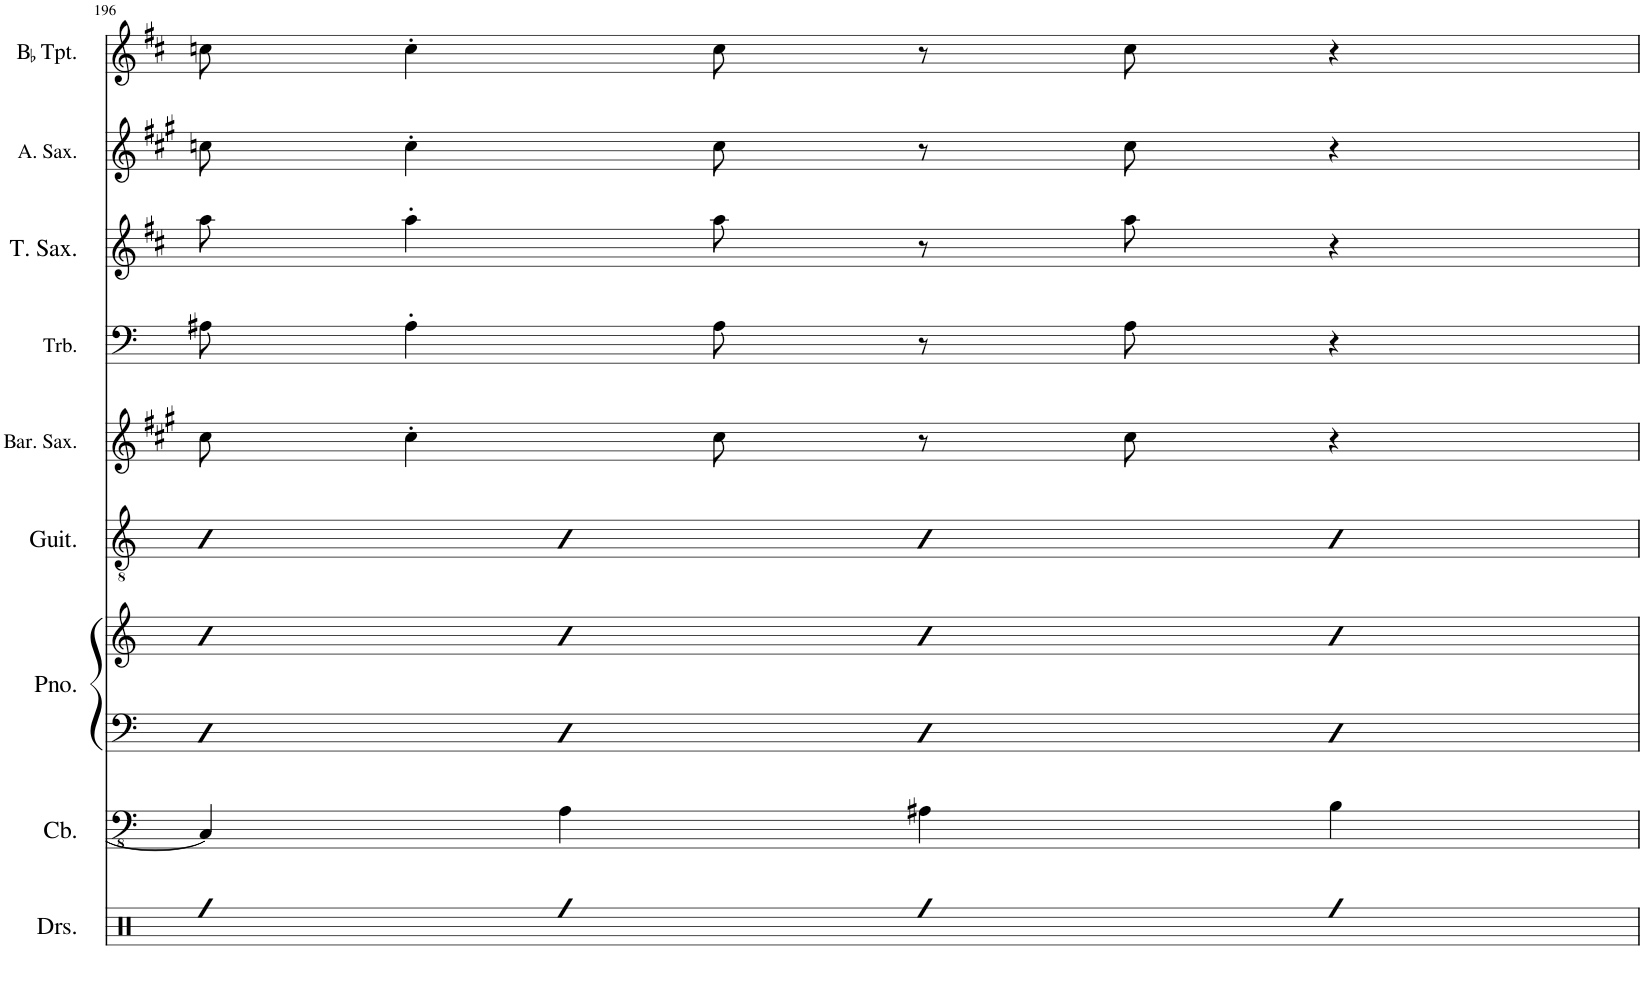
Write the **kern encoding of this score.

**kern	**kern	**kern	**kern	**kern	**kern	**kern	**kern	**kern	**kern
*part9	*part8	*part7	*part7	*part6	*part5	*part4	*part3	*part2	*part1
*staff10	*staff9	*staff8	*staff7	*staff6	*staff5	*staff4	*staff3	*staff2	*staff1
*I"Drumset	*I"Double Bass	*I"Piano	*	*I"Guitar	*I"Baritone Saxophone	*I"Trombone	*I"Tenor Saxophone	*I"Alto Saxophone	*I"BaccidentalFlat Trumpet
*I'Drs.	*	*I'Pno.	*	*I'Guit.	*I'Bar. Sax.	*I'Trb.	*I'T. Sax.	*I'A. Sax.	*I'BaccidentalFlat Tpt.
!!LO:PB:g=z
*clefX	*clefFv4	*clefF4	*clefG2	*clefGv2	*clefG2	*clefF4	*clefG2	*clefG2	*clefG2
*	*	*	*	*	*Trd12c21	*	*Trd8c14	*Trd5c9	*Trd1c2
*k[]	*k[]	*k[]	*k[]	*k[]	*k[f#c#g#]	*k[]	*k[f#c#]	*k[f#c#g#]	*k[f#c#]
*M4/4	*M4/4	*M4/4	*M4/4	*M4/4	*M4/4	*M4/4	*M4/4	*M4/4	*M4/4
=196	=196	=196	=196	=196	=196	=196	=196	=196	=196
4Rff	4CC/]	4D	4b	4B	8cc#\	8A#X\	8aa\	8ccn\	8ccn\
.	.	.	.	.	4cc#'\	4A#'\	4aa'\	4cc'\	4cc'\
4Rff	4AA\	4D	4b	4B	.	.	.	.	.
.	.	.	.	.	8cc#\	8A#\	8aa\	8cc\	8cc\
4Rff	4AA#X\	4D	4b	4B	8r	8r	8r	8r	8r
.	.	.	.	.	8cc#\	8A#\	8aa\	8cc\	8cc\
4Rff	4BB\	4D	4b	4B	4r	4r	4r	4r	4r
=	=	=	=	=	=	=	=	=	=
*-	*-	*-	*-	*-	*-	*-	*-	*-	*-
